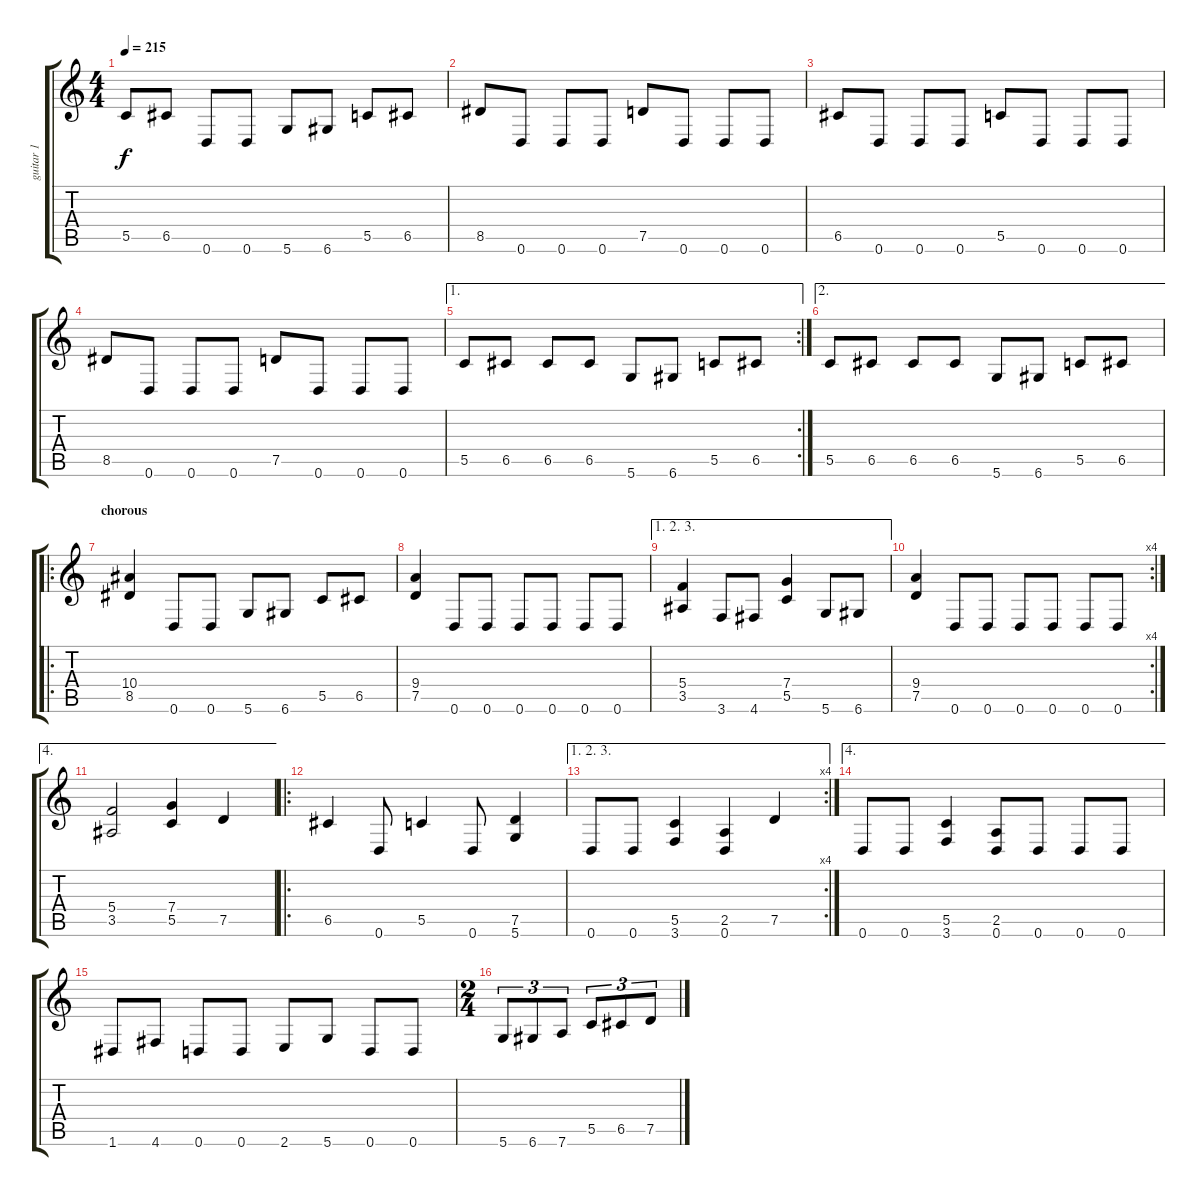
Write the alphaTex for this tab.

\track ("guitar 1" "guitar 1") {instrument distortionguitar}
\staff {score tabs}
\tuning (D4 A3 F3 C3 G2 D2) {hide}
\ts (4 4)
\tempo 215
\clef g2
\ks c
5.5.8{dy f} 6.5.8 0.6.8 0.6.8 5.6.8 6.6.8 5.5.8 6.5.8 |
8.5.8 0.6.8 0.6.8 0.6.8 7.5.8 0.6.8 0.6.8 0.6.8 |
6.5.8 0.6.8 0.6.8 0.6.8 5.5.8 0.6.8 0.6.8 0.6.8 |
8.5.8 0.6.8 0.6.8 0.6.8 7.5.8 0.6.8 0.6.8 0.6.8 |
\ae 1
\rc 2
5.5.8 6.5.8 6.5.8 6.5.8 5.6.8 6.6.8 5.5.8 6.5.8 |
\ae 2
5.5.8 6.5.8 6.5.8 6.5.8 5.6.8 6.6.8 5.5.8 6.5.8 |
\ro
\section ("" "chorous")
(10.4 8.5).4 0.6.8 0.6.8 5.6.8 6.6.8 5.5.8 6.5.8 |
(9.4 7.5).4 0.6.8 0.6.8 0.6.8 0.6.8 0.6.8 0.6.8 |
\ae (1 2 3)
(5.4 3.5).4 3.6.8 4.6.8 (7.4 5.5).4 5.6.8 6.6.8 |
\rc 4
(9.4 7.5).4 0.6.8 0.6.8 0.6.8 0.6.8 0.6.8 0.6.8 |
\ae 4
(5.4 3.5).2 (7.4 5.5).4 7.5.4 |
\ro
6.5.4 0.6.8 5.5.4 0.6.8 (7.5 5.6).4 |
\ae (1 2 3)
\rc 4
0.6.8 0.6.8 (5.5 3.6).4 (2.5 0.6).4 7.5.4 |
\ae 4
0.6.8 0.6.8 (5.5 3.6).4 (2.5 0.6).8 0.6.8 0.6.8 0.6.8 |
1.6.8 4.6.8 0.6.8 0.6.8 2.6.8 5.6.8 0.6.8 0.6.8 |
\ts (2 4)
5.6.8{tu (3 2)} 6.6.8{tu (3 2)} 7.6.8{tu (3 2)} 5.5.8{tu (3 2)} 6.5.8{tu (3 2)} 7.5.8{tu (3 2)}
